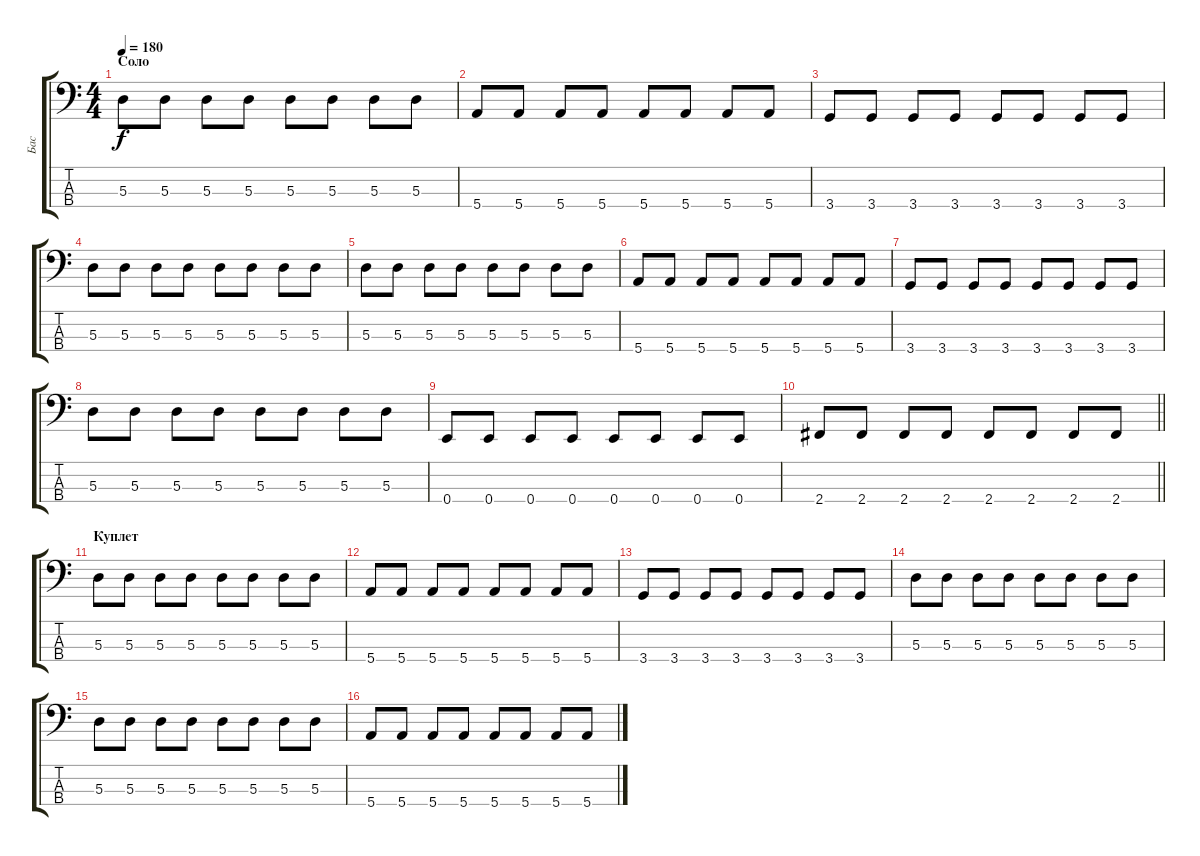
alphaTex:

\track ("Бас" "Бас") {instrument electricbasspick}
\staff {score tabs}
\tuning (G2 D2 A1 E1) {hide}
\ts (4 4)
\section ("" "Соло")
\tempo 180
\clef f4
\ks c
5.3.8{dy f} 5.3.8 5.3.8 5.3.8 5.3.8 5.3.8 5.3.8 5.3.8 |
5.4.8 5.4.8 5.4.8 5.4.8 5.4.8 5.4.8 5.4.8 5.4.8 |
3.4.8 3.4.8 3.4.8 3.4.8 3.4.8 3.4.8 3.4.8 3.4.8 |
5.3.8 5.3.8 5.3.8 5.3.8 5.3.8 5.3.8 5.3.8 5.3.8 |
5.3.8 5.3.8 5.3.8 5.3.8 5.3.8 5.3.8 5.3.8 5.3.8 |
5.4.8 5.4.8 5.4.8 5.4.8 5.4.8 5.4.8 5.4.8 5.4.8 |
3.4.8 3.4.8 3.4.8 3.4.8 3.4.8 3.4.8 3.4.8 3.4.8 |
5.3.8 5.3.8 5.3.8 5.3.8 5.3.8 5.3.8 5.3.8 5.3.8 |
0.4.8 0.4.8 0.4.8 0.4.8 0.4.8 0.4.8 0.4.8 0.4.8 |
\barLineRight lightlight
2.4.8 2.4.8 2.4.8 2.4.8 2.4.8 2.4.8 2.4.8 2.4.8 |
\section ("" "Куплет")
5.3.8 5.3.8 5.3.8 5.3.8 5.3.8 5.3.8 5.3.8 5.3.8 |
5.4.8 5.4.8 5.4.8 5.4.8 5.4.8 5.4.8 5.4.8 5.4.8 |
3.4.8 3.4.8 3.4.8 3.4.8 3.4.8 3.4.8 3.4.8 3.4.8 |
5.3.8 5.3.8 5.3.8 5.3.8 5.3.8 5.3.8 5.3.8 5.3.8 |
5.3.8 5.3.8 5.3.8 5.3.8 5.3.8 5.3.8 5.3.8 5.3.8 |
5.4.8 5.4.8 5.4.8 5.4.8 5.4.8 5.4.8 5.4.8 5.4.8
